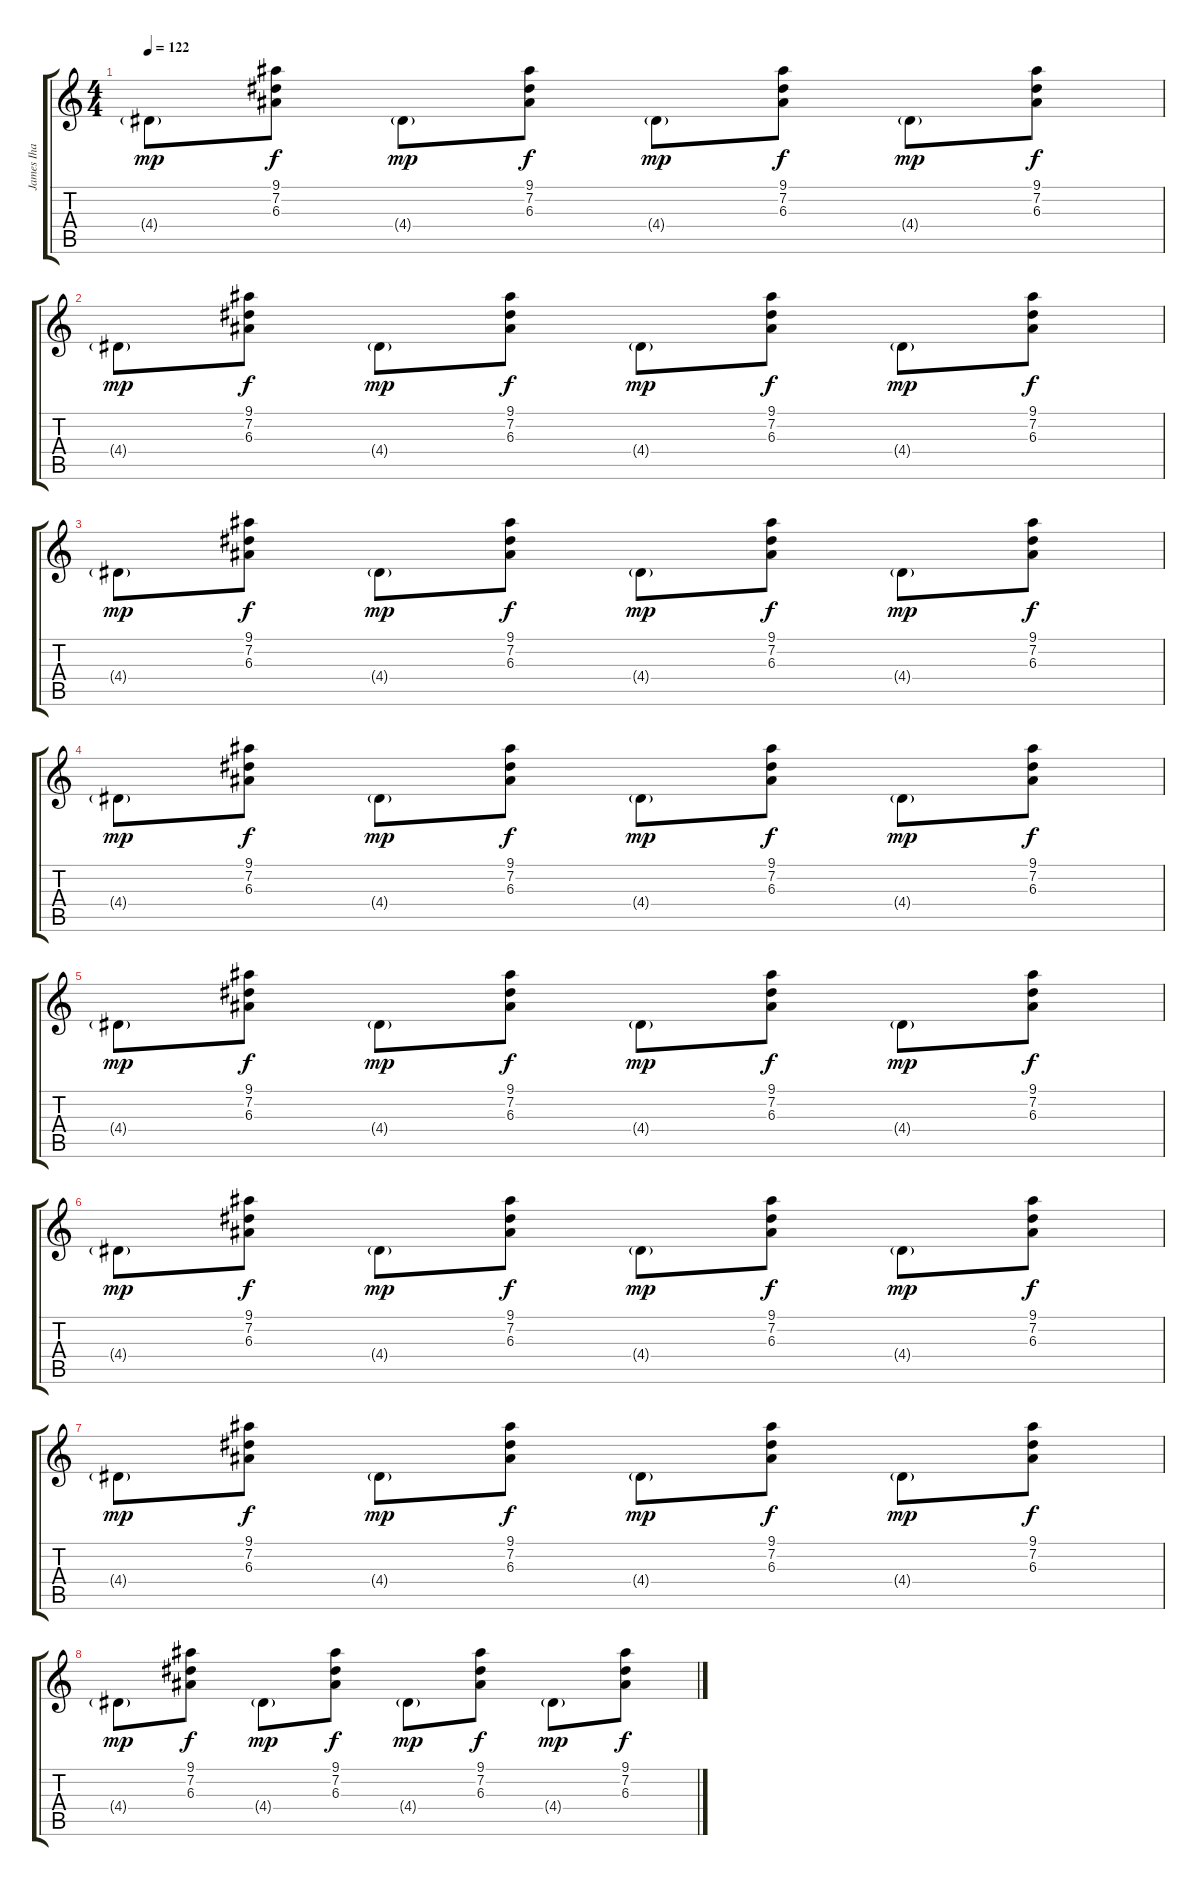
\track ("James Iha" "James Iha") {instrument acousticguitarnylon}
\staff {score tabs}
\tuning (Db4 Ab3 E3 B2 Gb2 Db2) {hide}
\ts (4 4)
\tempo 122
\clef g2
\ks c
4.4{g}.8{dy mp} (9.1 7.2 6.3).8{dy f} 4.4{g}.8{dy mp} (9.1 7.2 6.3).8{dy f} 4.4{g}.8{dy mp} (9.1 7.2 6.3).8{dy f} 4.4{g}.8{dy mp} (9.1 7.2 6.3).8{dy f} |
4.4{g}.8{dy mp} (9.1 7.2 6.3).8{dy f} 4.4{g}.8{dy mp} (9.1 7.2 6.3).8{dy f} 4.4{g}.8{dy mp} (9.1 7.2 6.3).8{dy f} 4.4{g}.8{dy mp} (9.1 7.2 6.3).8{dy f} |
4.4{g}.8{dy mp} (9.1 7.2 6.3).8{dy f} 4.4{g}.8{dy mp} (9.1 7.2 6.3).8{dy f} 4.4{g}.8{dy mp} (9.1 7.2 6.3).8{dy f} 4.4{g}.8{dy mp} (9.1 7.2 6.3).8{dy f} |
4.4{g}.8{dy mp} (9.1 7.2 6.3).8{dy f} 4.4{g}.8{dy mp} (9.1 7.2 6.3).8{dy f} 4.4{g}.8{dy mp} (9.1 7.2 6.3).8{dy f} 4.4{g}.8{dy mp} (9.1 7.2 6.3).8{dy f} |
4.4{g}.8{dy mp} (9.1 7.2 6.3).8{dy f} 4.4{g}.8{dy mp} (9.1 7.2 6.3).8{dy f} 4.4{g}.8{dy mp} (9.1 7.2 6.3).8{dy f} 4.4{g}.8{dy mp} (9.1 7.2 6.3).8{dy f} |
4.4{g}.8{dy mp} (9.1 7.2 6.3).8{dy f} 4.4{g}.8{dy mp} (9.1 7.2 6.3).8{dy f} 4.4{g}.8{dy mp} (9.1 7.2 6.3).8{dy f} 4.4{g}.8{dy mp} (9.1 7.2 6.3).8{dy f} |
4.4{g}.8{dy mp} (9.1 7.2 6.3).8{dy f} 4.4{g}.8{dy mp} (9.1 7.2 6.3).8{dy f} 4.4{g}.8{dy mp} (9.1 7.2 6.3).8{dy f} 4.4{g}.8{dy mp} (9.1 7.2 6.3).8{dy f} |
4.4{g}.8{dy mp} (9.1 7.2 6.3).8{dy f} 4.4{g}.8{dy mp} (9.1 7.2 6.3).8{dy f} 4.4{g}.8{dy mp} (9.1 7.2 6.3).8{dy f} 4.4{g}.8{dy mp} (9.1 7.2 6.3).8{dy f}
